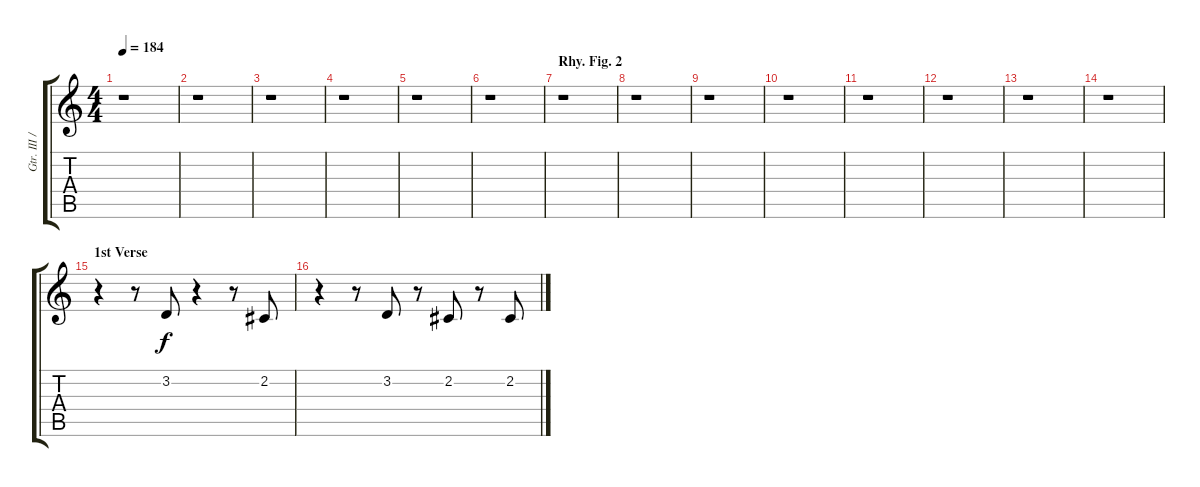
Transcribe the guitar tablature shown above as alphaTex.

\track ("Gtr. III / Voice / Effects" "Gtr. III /") {instrument lead6voice}
\staff {score tabs}
\tuning (E4 B3 G3 D3 A2 E2) {hide}
\ts (4 4)
\tempo 184
\clef g2
\ks c
r.1{dy fff} |
r.1 |
r.1 |
r.1 |
r.1 |
r.1 |
\section ("" "Rhy. Fig. 2")
r.1 |
r.1 |
r.1 |
r.1 |
r.1 |
r.1 |
r.1 |
r.1 |
\section ("" "1st Verse")
r.4{volume 16 instrument lead6voice} r.8 3.2.8{dy f} r.4 r.8 2.2.8 |
r.4{volume 16 instrument lead6voice} r.8 3.2.8 r.8 2.2.8 r.8 2.2.8
